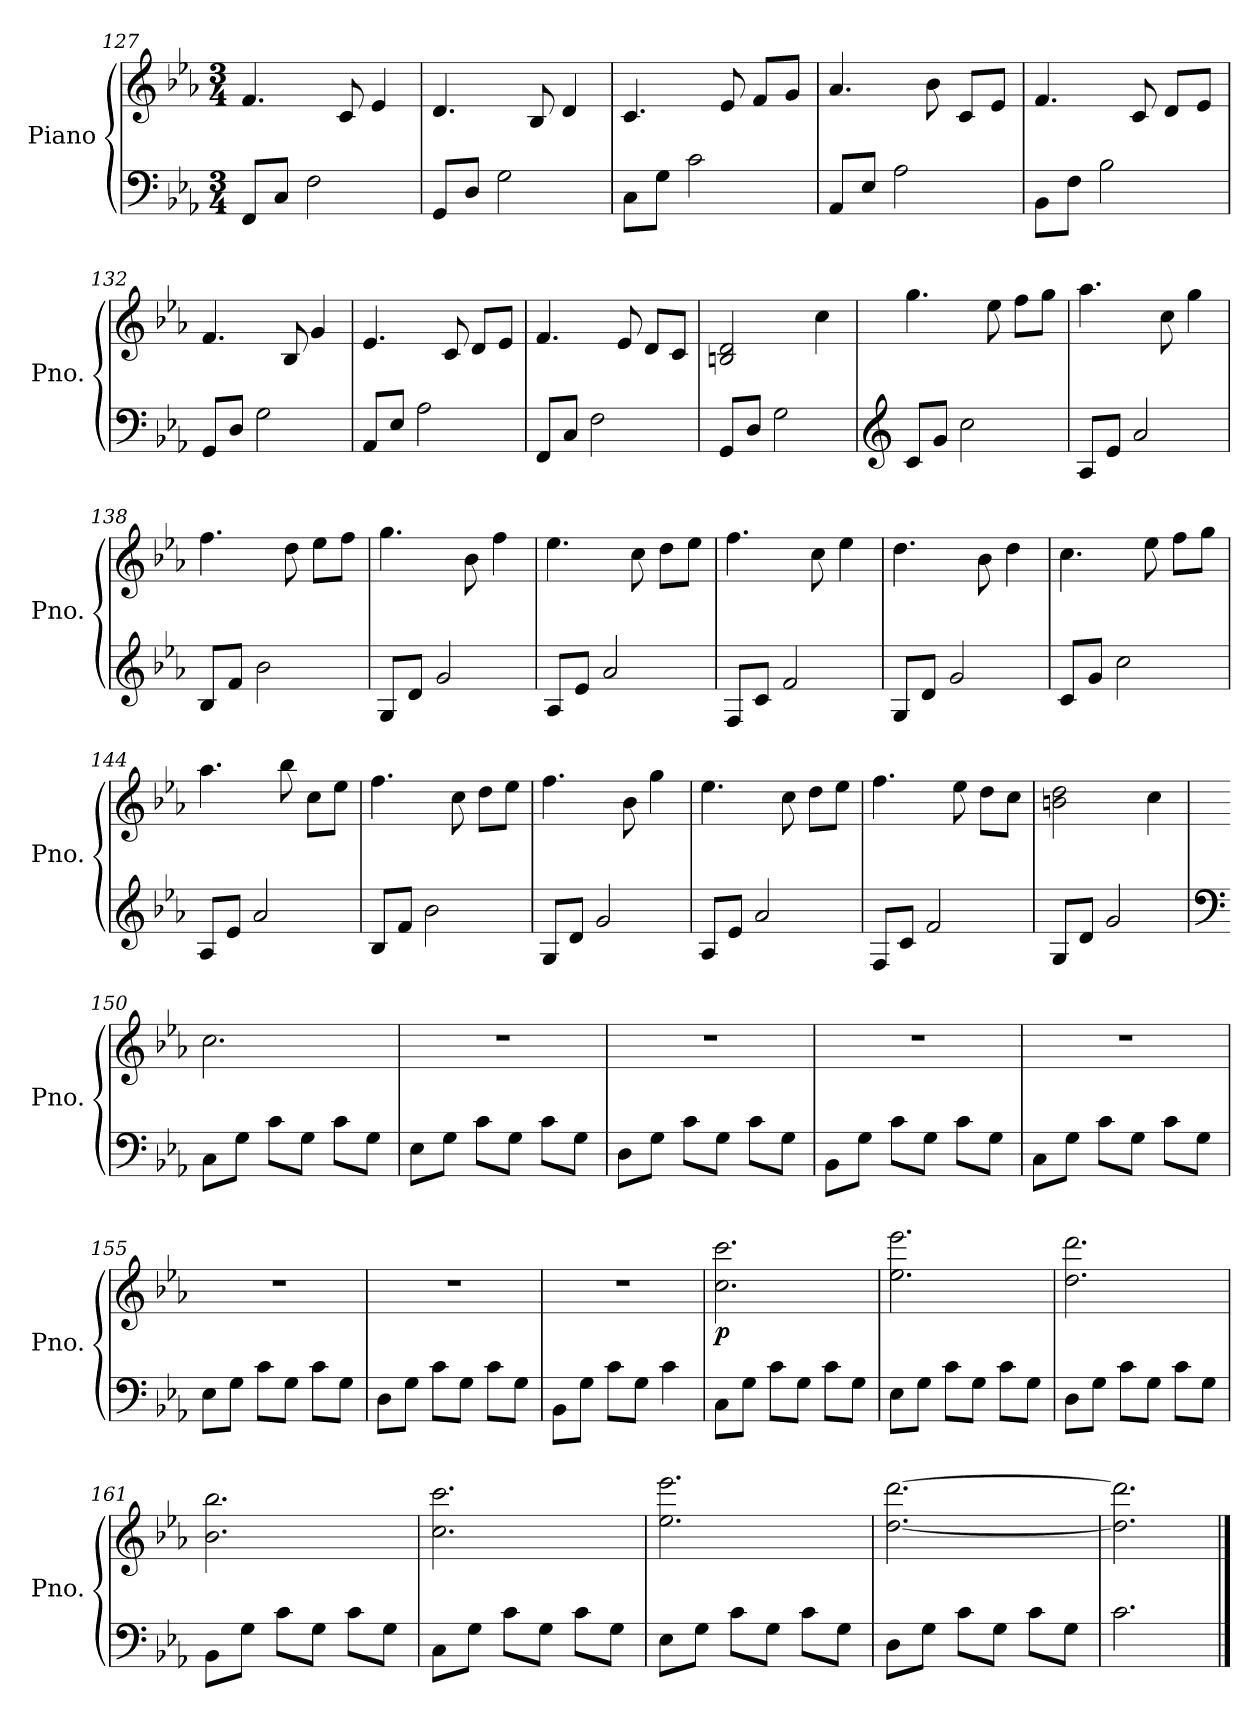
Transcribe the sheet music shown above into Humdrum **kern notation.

**kern	**kern	**dynam
*part1	*part1	*part1
*staff2	*staff1	*staff1/2
*I"Piano	*	*
*I'Pno.	*	*
*clefF4	*clefG2	*
*k[b-e-a-]	*k[b-e-a-]	*
*M3/4	*M3/4	*
=127	=127	=127
8FF/L	4.f/	.
8C/J	.	.
2F\	.	.
.	8c/	.
.	4e-/	.
=128	=128	=128
8GG/L	4.d/	.
8D/J	.	.
2G\	.	.
.	8B-/	.
.	4d/	.
=129	=129	=129
8C\L	4.c/	.
8G\J	.	.
2c\	.	.
.	8e-/	.
.	8f/L	.
.	8g/J	.
!!LO:LB:g=z
=130	=130	=130
8AA-/L	4.a-/	.
8E-/J	.	.
2A-\	.	.
.	8b-\	.
.	8c/L	.
.	8e-/J	.
=131	=131	=131
8BB-\L	4.f/	.
8F\J	.	.
2B-\	.	.
.	8c/	.
.	8d/L	.
.	8e-/J	.
=132	=132	=132
8GG/L	4.f/	.
8D/J	.	.
2G\	.	.
.	8B-/	.
.	4g/	.
=133	=133	=133
8AA-/L	4.e-/	.
8E-/J	.	.
2A-\	.	.
.	8c/	.
.	8d/L	.
.	8e-/J	.
=134	=134	=134
8FF/L	4.f/	.
8C/J	.	.
2F\	.	.
.	8e-/	.
.	8d/L	.
.	8c/J	.
=135	=135	=135
8GG/L	2Bn/ 2d/	.
8D/J	.	.
2G\	.	.
.	4cc\	.
=136	=136	=136
*clefG2	*	*
8c/L	4.gg\	.
8g/J	.	.
2cc\	.	.
.	8ee-\	.
.	8ff\L	.
.	8gg\J	.
!!LO:LB:g=z
=137	=137	=137
8A-/L	4.aa-\	.
8e-/J	.	.
2a-/	.	.
.	8cc\	.
.	4gg\	.
=138	=138	=138
8B-/L	4.ff\	.
8f/J	.	.
2b-\	.	.
.	8dd\	.
.	8ee-\L	.
.	8ff\J	.
=139	=139	=139
8G/L	4.gg\	.
8d/J	.	.
2g/	.	.
.	8b-\	.
.	4ff\	.
=140	=140	=140
8A-/L	4.ee-\	.
8e-/J	.	.
2a-/	.	.
.	8cc\	.
.	8dd\L	.
.	8ee-\J	.
=141	=141	=141
8F/L	4.ff\	.
8c/J	.	.
2f/	.	.
.	8cc\	.
.	4ee-\	.
=142	=142	=142
8G/L	4.dd\	.
8d/J	.	.
2g/	.	.
.	8b-\	.
.	4dd\	.
=143	=143	=143
8c/L	4.cc\	.
8g/J	.	.
2cc\	.	.
.	8ee-\	.
.	8ff\L	.
.	8gg\J	.
!!LO:LB:g=z
=144	=144	=144
8A-/L	4.aa-\	.
8e-/J	.	.
2a-/	.	.
.	8bb-\	.
.	8cc\L	.
.	8ee-\J	.
=145	=145	=145
8B-/L	4.ff\	.
8f/J	.	.
2b-\	.	.
.	8cc\	.
.	8dd\L	.
.	8ee-\J	.
=146	=146	=146
8G/L	4.ff\	.
8d/J	.	.
2g/	.	.
.	8b-\	.
.	4gg\	.
=147	=147	=147
8A-/L	4.ee-\	.
8e-/J	.	.
2a-/	.	.
.	8cc\	.
.	8dd\L	.
.	8ee-\J	.
=148	=148	=148
8F/L	4.ff\	.
8c/J	.	.
2f/	.	.
.	8ee-\	.
.	8dd\L	.
.	8cc\J	.
=149	=149	=149
8G/L	2bn\ 2dd\	.
8d/J	.	.
2g/	.	.
.	4cc\	.
=150	=150	=150
*clefF4	*	*
8C\L	2.cc\	.
8G\J	.	.
8c\L	.	.
8G\J	.	.
8c\L	.	.
8G\J	.	.
!!LO:PB:g=z
=151	=151	=151
8E-\L	2.r	.
8G\J	.	.
8c\L	.	.
8G\J	.	.
8c\L	.	.
8G\J	.	.
=152	=152	=152
8D\L	2.r	.
8G\J	.	.
8c\L	.	.
8G\J	.	.
8c\L	.	.
8G\J	.	.
=153	=153	=153
8BB-\L	2.r	.
8G\J	.	.
8c\L	.	.
8G\J	.	.
8c\L	.	.
8G\J	.	.
=154	=154	=154
8C\L	2.r	.
8G\J	.	.
8c\L	.	.
8G\J	.	.
8c\L	.	.
8G\J	.	.
=155	=155	=155
8E-\L	2.r	.
8G\J	.	.
8c\L	.	.
8G\J	.	.
8c\L	.	.
8G\J	.	.
=156	=156	=156
8D\L	2.r	.
8G\J	.	.
8c\L	.	.
8G\J	.	.
8c\L	.	.
8G\J	.	.
!!LO:LB:g=z
=157	=157	=157
8BB-\L	2.r	.
8G\J	.	.
8c\L	.	.
8G\J	.	.
4c\	.	.
=158	=158	=158
!	!	!LO:DY:b
8C\L	2.cc\ 2.ccc\	p
8G\J	.	.
8c\L	.	.
8G\J	.	.
8c\L	.	.
8G\J	.	.
=159	=159	=159
8E-\L	2.ee-\ 2.eee-\	.
8G\J	.	.
8c\L	.	.
8G\J	.	.
8c\L	.	.
8G\J	.	.
=160	=160	=160
8D\L	2.dd\ 2.ddd\	.
8G\J	.	.
8c\L	.	.
8G\J	.	.
8c\L	.	.
8G\J	.	.
=161	=161	=161
8BB-\L	2.b-\ 2.bb-\	.
8G\J	.	.
8c\L	.	.
8G\J	.	.
8c\L	.	.
8G\J	.	.
=162	=162	=162
8C\L	2.cc\ 2.ccc\	.
8G\J	.	.
8c\L	.	.
8G\J	.	.
8c\L	.	.
8G\J	.	.
!!LO:LB:g=z
=163	=163	=163
*	*MM110	*
8E-\L	2.ee-\ 2.eee-\	.
8G\J	.	.
8c\L	.	.
8G\J	.	.
8c\L	.	.
8G\J	.	.
=164	=164	=164
8D\L	[2.dd\ [2.ddd\	.
8G\J	.	.
8c\L	.	.
8G\J	.	.
8c\L	.	.
8G\J	.	.
=165	=165	=165
2.c\	2.dd\] 2.ddd\]	.
==	==	==
*-	*-	*-
